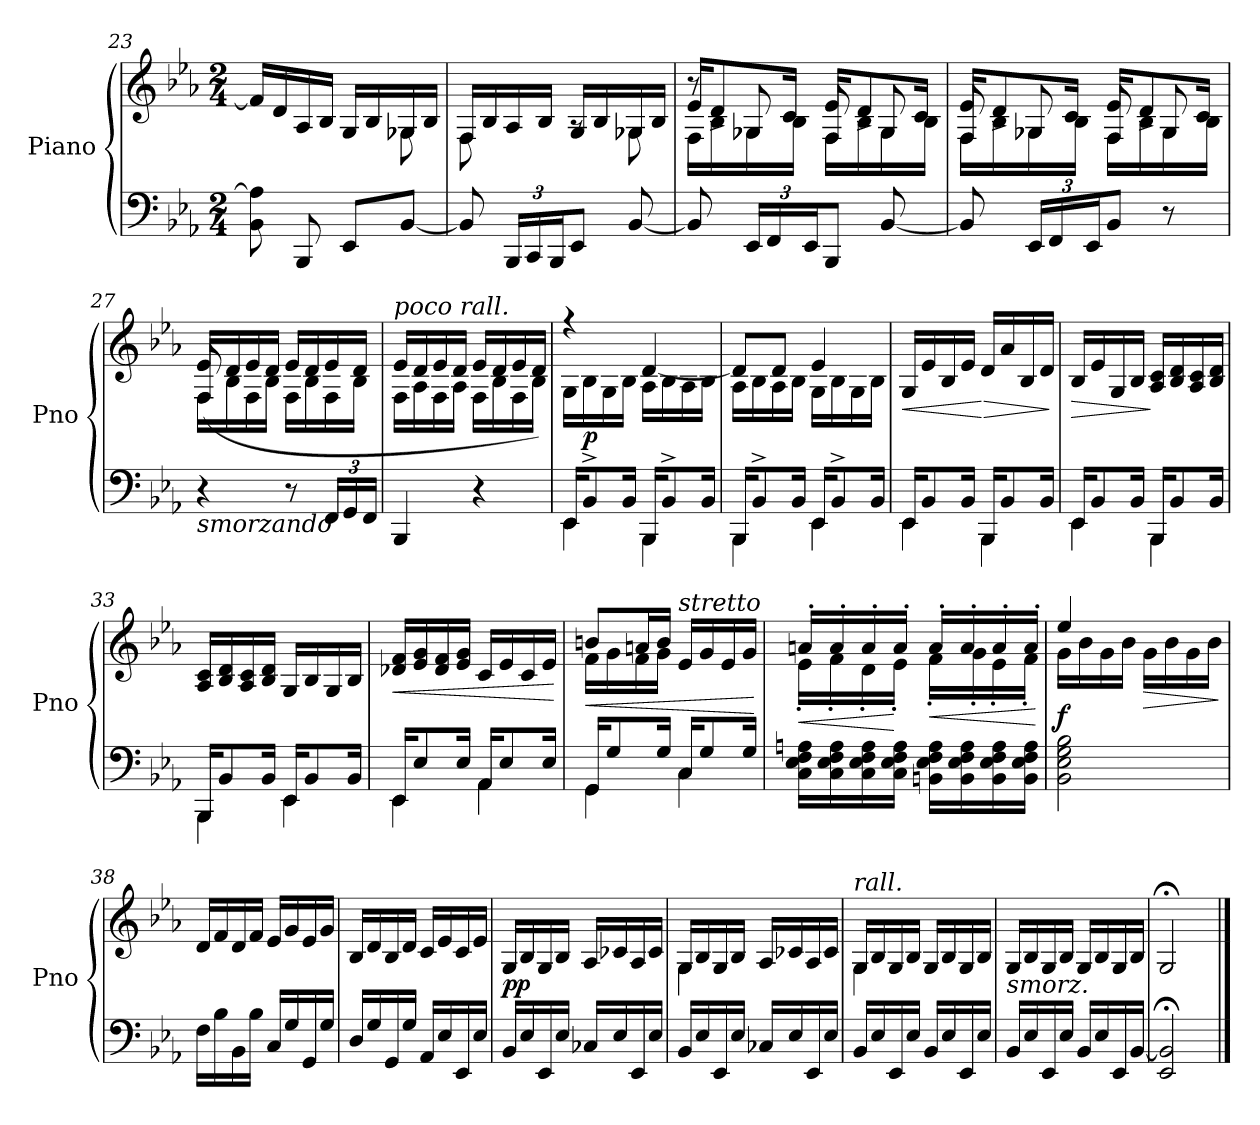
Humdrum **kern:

**kern	**kern	**dynam
*part1	*part1	*part1
*staff2	*staff1	*staff1/2
*I"Piano	*	*
*I'Pno	*	*
*clefF4	*clefG2	*
*k[b-e-a-]	*k[b-e-a-]	*
*M2/4	*M2/4	*
=23	=23	=23
*	*^	*
8BB-\ 8A-\]	16f/LL]	4.ryy	.
.	16d/	.	.
8BBB-/	16A-/	.	.
.	16B-/JJ	.	.
8EE-/L	16G/LL	.	.
.	16B-/	.	.
[8BB-/J	16G-X/	8G-\	.
.	16B-/JJ	.	.
=24	=24	=24	=24
8BB-/]	16F/LL	8F\	.
.	16B-/	.	.
*Xbrackettup	*	*	*
24BBB-/LL	16A-/	8ryy	.
24CC/	.	.	.
.	16B-/JJ	.	.
24BBB-/J	.	.	.
8EE-/J	16G/LL	8rA	.
.	16B-/	.	.
[8BB-/	16G-X/	8G-\	.
.	16B-/JJ	.	.
=25	=25	=25	=25
*	*	*^	*
8BB-/]	16F\LL	16e-/KL	8r	.
.	16B-\	8d^/	.	.
24EE-/LL	16G-X\	.	8G-/	.
24FF/	.	.	.	.
.	16B-\JJ	16c/Jk	.	.
24EE-/J	.	.	.	.
8BBB-/J	16F\LL	16e-/KL	8F/	.
.	16B-\	8d^/	.	.
[8BB-/	16G-\	.	8G-/	.
.	16B-\JJ	16c/Jk	.	.
!!LO:LB:g=z	!!	!!
=26	=26	=26	=26	=26
8BB-/]	16F\LL	16e-/KL	8F/	.
.	16B-\	8d^/	.	.
24EE-/LL	16G-X\	.	8G-/	.
24FF/	.	.	.	.
.	16B-\JJ	16c/Jk	.	.
24EE-/J	.	.	.	.
8BB-/J	16F\LL	16e-/KL	8F/	.
.	16B-\	8d^/	.	.
8r	16G-\	.	8G-/	.
.	16B-\JJ	16c/Jk	.	.
=27	=27	=27	=27	=27
!LO:TX:b:i:t=smorzando	!	!	!	!
4r	16F\LL	(16e-/LL	8F/	.
.	16B-\	16d/	.	.
.	16F\	16e-/	4.ryy	.
.	16B-\JJ	16d/JJ	.	.
8r	16F\LL	16e-/LL	.	.
.	16B-\	16d/	.	.
24FF/LL	16F\	16e-/	.	.
24GG/	.	.	.	.
.	16B-\JJ	16d/JJ	.	.
24FF/JJ	.	.	.	.
*	*	*v	*v	*
=28	=28	=28	=28
!	!LO:TX:a:i:t=poco rall.	!	!
4BBB-/	16F\LL	16e-/LL	.
.	16A-\	16d/	.
.	16F\	16e-/	.
.	16A-\JJ	16d/JJ	.
4r	16F\LL	16e-/LL	.
.	16B-\	16d/	.
.	16F\	16e-/	.
.	16B-\JJ	16d/JJ)	.
=29	=29	=29	=29
*^	*	*	*
16EE-/KL	4EE-\	16G\LL	4rff	.
!	!	!	!	!LO:DY:a=2
8BB-^/	.	16B-\	.	p
.	.	16G\	.	.
16BB-/Jk	.	16B-\JJ	.	.
16BBB-/KL	4BBB-\	16A-\LL	[4d/	.
8BB-^/	.	16B-\	.	.
.	.	16A-\	.	.
16BB-/Jk	.	16B-\JJ	.	.
=30	=30	=30	=30	=30
16BBB-/KL	4BBB-\	16A-\LL	8d/L]	.
8BB-^/	.	16B-\	.	.
.	.	16A-\	8d/J	.
16BB-/Jk	.	16B-\JJ	.	.
16EE-/KL	4EE-\	16G\LL	4e-/	.
8BB-^/	.	16B-\	.	.
.	.	16G\	.	.
16BB-/Jk	.	16B-\JJ	.	.
*	*	*v	*v	*
=31	=31	=31	=31
!	!	!	!LO:HP:b
16EE-/KL	4EE-\	16G/LL	<
8BB-/	.	16e-/	.
.	.	16B-/	.
16BB-/Jk	.	16e-/JJ	.
!	!	!	!LO:HP:n=1:b
16BBB-/KL	4BBB-\	16d/LL	[ >
8BB-/	.	16a-/	.
.	.	16B-/	.
16BB-/Jk	.	16d/JJ	.
*v	*v	*	*
.	.	]
!!LO:LB:g=z
=32	=32	=32
*^	*	*
!	!	!	!LO:HP:b
16EE-/KL	4EE-\	16B-/LL	>
8BB-/	.	16e-/	.
.	.	16G/	.
16BB-/Jk	.	16B-/JJ	.
16BBB-/KL	4BBB-\	16A-/ 16c/LL	]
8BB-/	.	16B-/ 16d/	.
.	.	16A-/ 16c/	.
16BB-/Jk	.	16B-/ 16d/JJ	.
=33	=33	=33	=33
16BBB-/KL	4BBB-\	16A-/ 16c/LL	.
8BB-/	.	16B-/ 16d/	.
.	.	16A-/ 16c/	.
16BB-/Jk	.	16B-/ 16d/JJ	.
16EE-/KL	4EE-\	16G/LL	.
8BB-/	.	16B-/	.
.	.	16G/	.
16BB-/Jk	.	16B-/JJ	.
=34	=34	=34	=34
!	!	!	!LO:HP:b
16EE-/KL	4EE-\	16d-X/ 16f/LL	<
8E-/	.	16e-/ 16g/	.
.	.	16d-/ 16f/	.
16E-/Jk	.	16e-/ 16g/JJ	.
16AA-/KL	4AA-\	16c/LL	.
8E-/	.	16e-/	.
.	.	16c/	.
16E-/Jk	.	16e-/JJ	.
*v	*v	*	*
.	.	[
=35	=35	=35
*^	*	*
!	!	!	!LO:HP:b
*	*	*^	*
16GG/KL	4GG\	16f\LL	8bn/L	<
8G/	.	16g\	.	.
.	.	16f\	16an/L	.
16G/Jk	.	16g\JJ	16b/JJ	.
!	!	!LO:TX:a:i:t=stretto	!	!
16C/KL	4C\	16e-/LL	4ryy	.
8G/	.	16g/	.	.
.	.	16e-/	.	.
16G/Jk	.	16g/JJ	.	.
*v	*v	*	*	*
*	*v	*v	*
.	.	[
=36	=36	=36
!	!	!LO:HP:b
*	*^	*
16C\ 16E-\ 16F\ 16An\LL	16an'/LL	16e-'\LL	<
16C\ 16E-\ 16F\ 16A\	16a'/	16f'\	.
16C\ 16E-\ 16F\ 16A\	16a'/	16d'\	.
16C\ 16E-\ 16F\ 16A\JJ	16a'/JJ	16e-'\JJ	[
!	!	!	!LO:HP:b
16BBn\ 16E-\ 16F\ 16A\LL	16a'/LL	16f'\LL	<
16BB\ 16E-\ 16F\ 16A\	16a'/	16g'\	.
16BB\ 16E-\ 16F\ 16A\	16a'/	16e-'\	.
16BB\ 16E-\ 16F\ 16A\JJ	16a'/JJ	16f'\JJ	.
*	*v	*v	*
.	.	[
=37	=37	=37
*	*^	*
!	!	!	!LO:DY:a=2
2BB-\ 2E-\ 2G\ 2B-\	16g\LL	4ee-/	f
.	16b-\	.	.
.	16g\	.	.
.	16b-\JJ	.	.
!	!	!	!LO:HP:b
.	16g\LL	4ryy	>
.	16b-\	.	.
.	16g\	.	.
.	16b-\JJ	.	.
*	*v	*v	*
.	.	]
!!LO:LB:g=z
=38	=38	=38
16F\LL	16d/LL	.
16B-\	16f/	.
16BB-\	16d/	.
16B-\JJ	16f/JJ	.
16C/LL	16e-/LL	.
16G/	16g/	.
16GG/	16e-/	.
16G/JJ	16g/JJ	.
=39	=39	=39
16D/LL	16B-/LL	.
16G/	16d/	.
16GG/	16B-/	.
16G/JJ	16d/JJ	.
16AA-/LL	16c/LL	.
16E-/	16e-/	.
16EE-/	16c/	.
16E-/JJ	16e-/JJ	.
=40	=40	=40
!	!	!LO:DY:a=2
16BB-/LL	16G/LL	pp
16E-/	16B-/	.
16EE-/	16G/	.
16E-/JJ	16B-/JJ	.
16C-X/LL	16A-/LL	.
16E-/	16c-X/	.
16EE-/	16A-/	.
16E-/JJ	16c-/JJ	.
=41	=41	=41
*	*^	*
16BB-/LL	16G/LL	4G\	.
16E-/	16B-/	.	.
16EE-/	16G/	.	.
16E-/JJ	16B-/JJ	.	.
16C-X/LL	16A-/LL	4ryy	.
16E-/	16c-X/	.	.
16EE-/	16A-/	.	.
16E-/JJ	16c-/JJ	.	.
=42	=42	=42	=42
!	!LO:TX:a:i:t=rall.	!	!
16BB-/LL	16G/LL	4G\	.
16E-/	16B-/	.	.
16EE-/	16G/	.	.
16E-/JJ	16B-/JJ	.	.
16BB-/LL	16G/LL	4ryy	.
16E-/	16B-/	.	.
16EE-/	16G/	.	.
16E-/JJ	16B-/JJ	.	.
*	*v	*v	*
=43	=43	=43
!	!LO:TX:b:i:t=smorz.	!
16BB-/LL	16G/LL	.
16E-/	16B-/	.
16EE-/	16G/	.
16E-/JJ	16B-/JJ	.
16BB-/LL	16G/LL	.
16E-/	16B-/	.
16EE-/	16G/	.
[16BB-/JJ	16B-/JJ	.
=44	=44	=44
2EE-/;< 2BB-/];<	2G;</	.
==	==	==
*-	*-	*-
